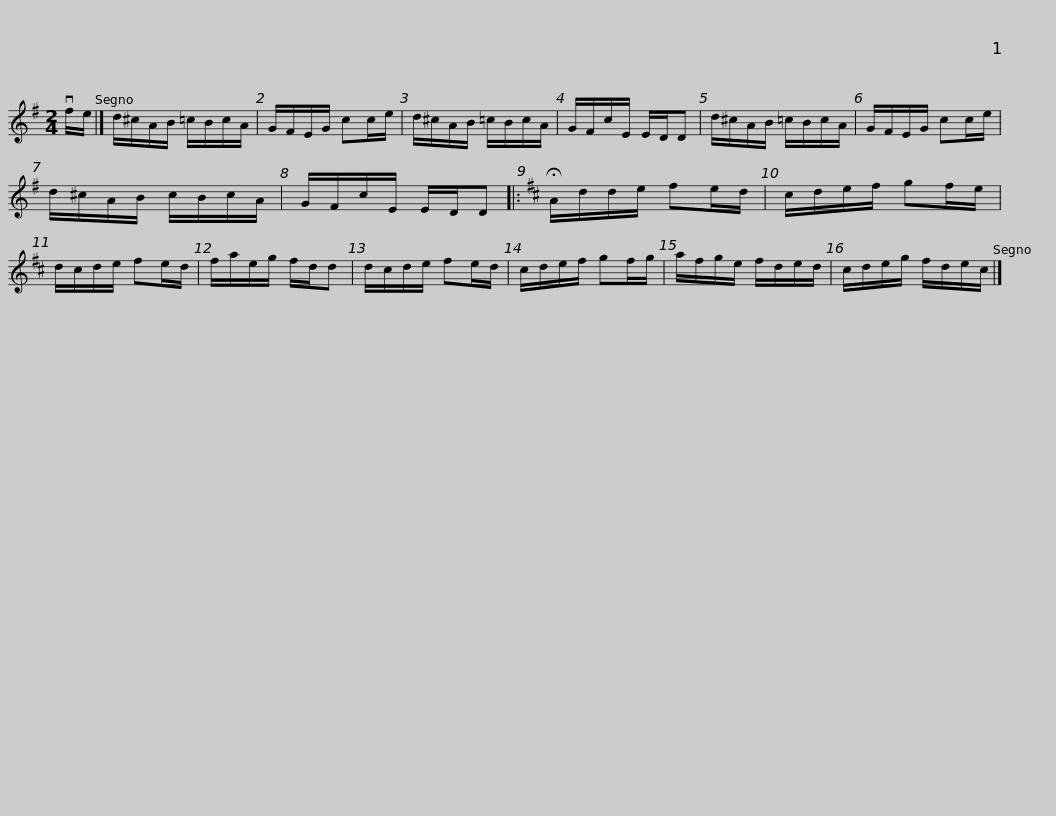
X:1
L:1/8
M:2/4
I:linebreak $
K:G
V:1 treble
V:1
 vf/e/ |] d/^c/A/B/ =c/B/c/A/ | G/F/E/G/ cc/e/ | d/^c/A/B/ =c/B/c/A/ | G/F/c/E/ E/D/D | %5
 d/^c/A/B/ =c/B/c/A/ |$ G/F/E/G/ cc/e/ | d/^c/A/B/ c/B/c/A/ | G/F/c/E/ E/D/D |:[K:D] !fermata!A/d/d/e/ fe/d/ | %10
 c/d/e/f/ gf/e/ | d/c/d/e/ fe/d/ |$ f/a/e/g/ f/d/d | d/c/d/e/ fe/d/ | c/d/e/f/ gf/g/ | %15
 a/f/g/e/ f/d/e/d/ | c/d/e/g/ f/d/e/c/ |] %17
